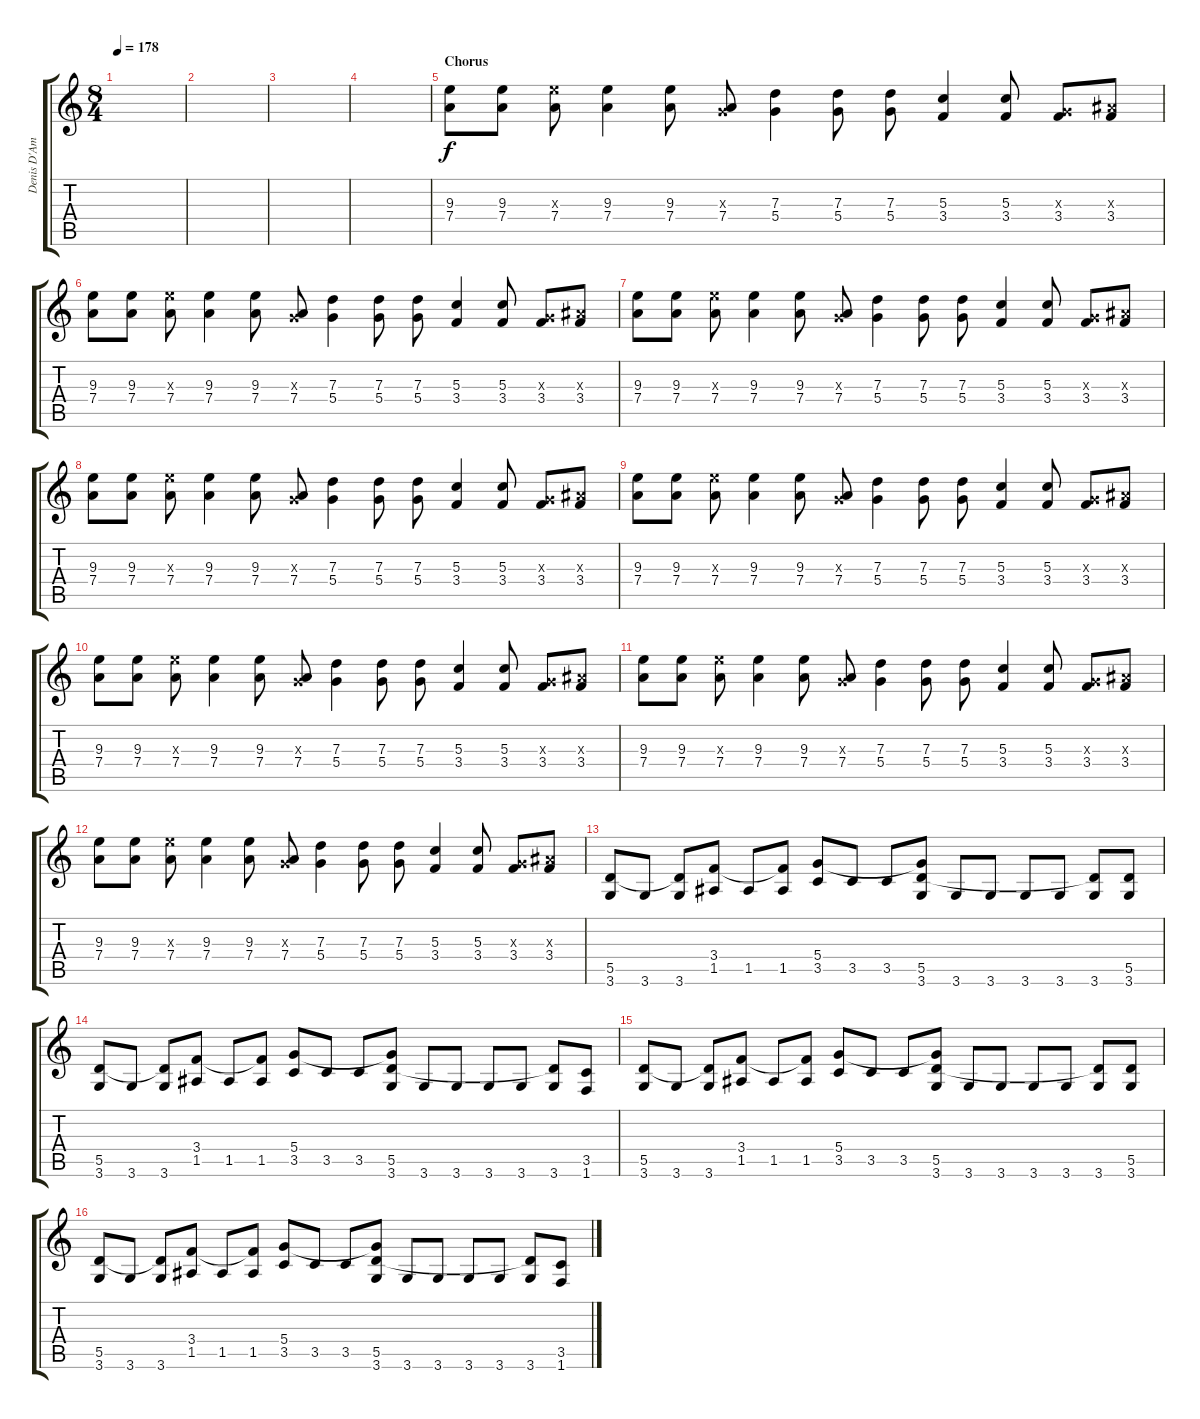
\track ("Denis D'Amour [Gtr 1]" "Denis D'Am") {instrument distortionguitar}
\staff {score tabs}
\tuning (E4 B3 G3 D3 A2 E2) {hide}
\ts (8 4)
\tempo 178
\clef g2
\ks c
|
|
|
|
\section ("" "Chorus")
(9.3 7.4).8 (9.3 7.4).8 (9.3{x} 7.4).8 (9.3 7.4).4 (9.3 7.4).8 (0.3{x} 7.4).8 (7.3 5.4).4 (7.3 5.4).8 (7.3 5.4).8 (5.3 3.4).4 (5.3 3.4).8 (0.3{x} 3.4).8 (3.3{x} 3.4).8 |
(9.3 7.4).8 (9.3 7.4).8 (9.3{x} 7.4).8 (9.3 7.4).4 (9.3 7.4).8 (0.3{x} 7.4).8 (7.3 5.4).4 (7.3 5.4).8 (7.3 5.4).8 (5.3 3.4).4 (5.3 3.4).8 (0.3{x} 3.4).8 (3.3{x} 3.4).8 |
(9.3 7.4).8 (9.3 7.4).8 (9.3{x} 7.4).8 (9.3 7.4).4 (9.3 7.4).8 (0.3{x} 7.4).8 (7.3 5.4).4 (7.3 5.4).8 (7.3 5.4).8 (5.3 3.4).4 (5.3 3.4).8 (0.3{x} 3.4).8 (3.3{x} 3.4).8 |
(9.3 7.4).8 (9.3 7.4).8 (9.3{x} 7.4).8 (9.3 7.4).4 (9.3 7.4).8 (0.3{x} 7.4).8 (7.3 5.4).4 (7.3 5.4).8 (7.3 5.4).8 (5.3 3.4).4 (5.3 3.4).8 (0.3{x} 3.4).8 (3.3{x} 3.4).8 |
(9.3 7.4).8 (9.3 7.4).8 (9.3{x} 7.4).8 (9.3 7.4).4 (9.3 7.4).8 (0.3{x} 7.4).8 (7.3 5.4).4 (7.3 5.4).8 (7.3 5.4).8 (5.3 3.4).4 (5.3 3.4).8 (0.3{x} 3.4).8 (3.3{x} 3.4).8 |
(9.3 7.4).8 (9.3 7.4).8 (9.3{x} 7.4).8 (9.3 7.4).4 (9.3 7.4).8 (0.3{x} 7.4).8 (7.3 5.4).4 (7.3 5.4).8 (7.3 5.4).8 (5.3 3.4).4 (5.3 3.4).8 (0.3{x} 3.4).8 (3.3{x} 3.4).8 |
(9.3 7.4).8 (9.3 7.4).8 (9.3{x} 7.4).8 (9.3 7.4).4 (9.3 7.4).8 (0.3{x} 7.4).8 (7.3 5.4).4 (7.3 5.4).8 (7.3 5.4).8 (5.3 3.4).4 (5.3 3.4).8 (0.3{x} 3.4).8 (3.3{x} 3.4).8 |
(9.3 7.4).8 (9.3 7.4).8 (9.3{x} 7.4).8 (9.3 7.4).4 (9.3 7.4).8 (0.3{x} 7.4).8 (7.3 5.4).4 (7.3 5.4).8 (7.3 5.4).8 (5.3 3.4).4 (5.3 3.4).8 (0.3{x} 3.4).8 (3.3{x} 3.4).8 |
(5.5 3.6).8 3.6.8 (5.5{t} 3.6).8 (3.4 1.5).8 1.5.8 (3.4{t} 1.5).8 (5.4 3.5).8 3.5.8 3.5.8 (5.4{t} 5.5 3.6).8 3.6.8 3.6.8 3.6.8 3.6.8 (5.5{t} 3.6).8 (5.5 3.6).8 |
(5.5 3.6).8 3.6.8 (5.5{t} 3.6).8 (3.4 1.5).8 1.5.8 (3.4{t} 1.5).8 (5.4 3.5).8 3.5.8 3.5.8 (5.4{t} 5.5 3.6).8 3.6.8 3.6.8 3.6.8 3.6.8 (5.5{t} 3.6).8 (3.5 1.6).8 |
(5.5 3.6).8 3.6.8 (5.5{t} 3.6).8 (3.4 1.5).8 1.5.8 (3.4{t} 1.5).8 (5.4 3.5).8 3.5.8 3.5.8 (5.4{t} 5.5 3.6).8 3.6.8 3.6.8 3.6.8 3.6.8 (5.5{t} 3.6).8 (5.5 3.6).8 |
(5.5 3.6).8 3.6.8 (5.5{t} 3.6).8 (3.4 1.5).8 1.5.8 (3.4{t} 1.5).8 (5.4 3.5).8 3.5.8 3.5.8 (5.4{t} 5.5 3.6).8 3.6.8 3.6.8 3.6.8 3.6.8 (5.5{t} 3.6).8 (3.5 1.6).8
